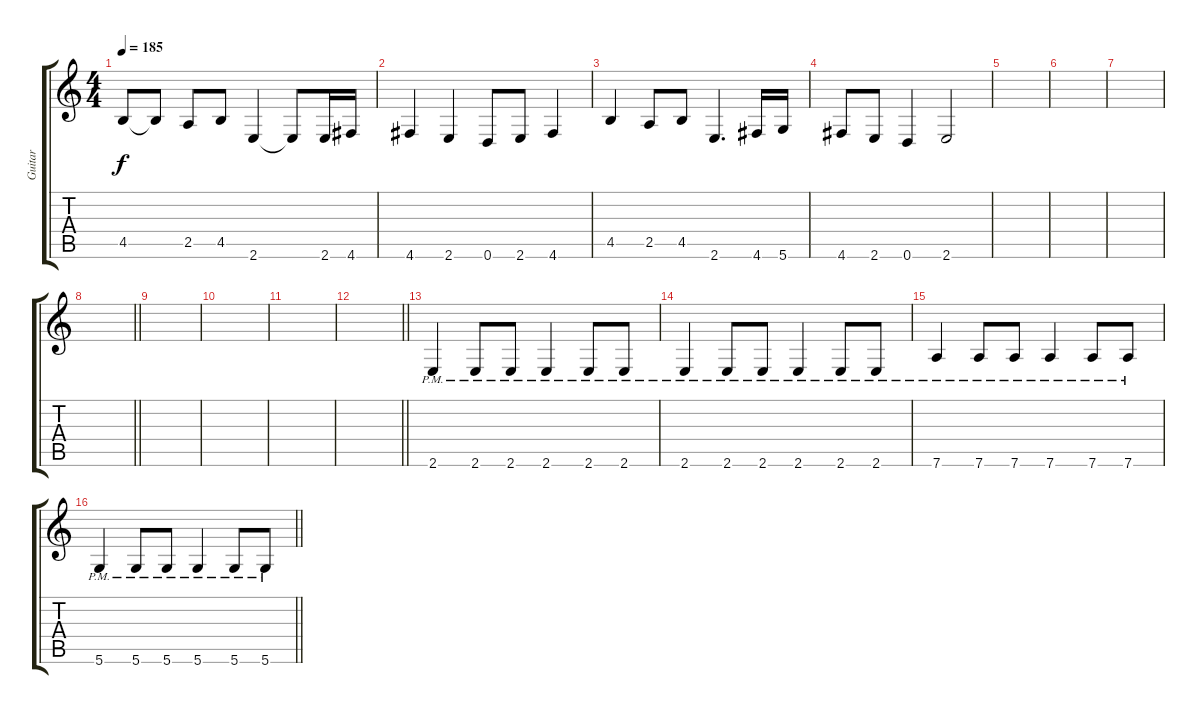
\track ("Guitar" "Guitar") {instrument overdrivenguitar}
\staff {score tabs}
\tuning (D4 A3 F3 C3 G2 D2) {hide}
\ts (4 4)
\tempo 185
\clef g2
\ks c
4.5.8{dy f} 4.5{t}.8 2.5.8 4.5.8 2.6.4 2.6{t}.8 2.6.16 4.6.16 |
4.6.4 2.6.4 0.6.8 2.6.8 4.6.4 |
4.5.4 2.5.8 4.5.8 2.6.4{d} 4.6.16 5.6.16 |
4.6.8 2.6.8 0.6.4 2.6.2 |
|
|
|
\barLineRight lightlight
|
\section ("" "")
|
|
|
\barLineRight lightlight
|
\section ("" "")
2.6{pm}.4 2.6{pm}.8 2.6{pm}.8 2.6{pm}.4 2.6{pm}.8 2.6{pm}.8 |
2.6{pm}.4 2.6{pm}.8 2.6{pm}.8 2.6{pm}.4 2.6{pm}.8 2.6{pm}.8 |
7.6{pm}.4 7.6{pm}.8 7.6{pm}.8 7.6{pm}.4 7.6{pm}.8 7.6{pm}.8 |
\barLineRight lightlight
5.6{pm}.4 5.6{pm}.8 5.6{pm}.8 5.6{pm}.4 5.6{pm}.8 5.6{pm}.8
